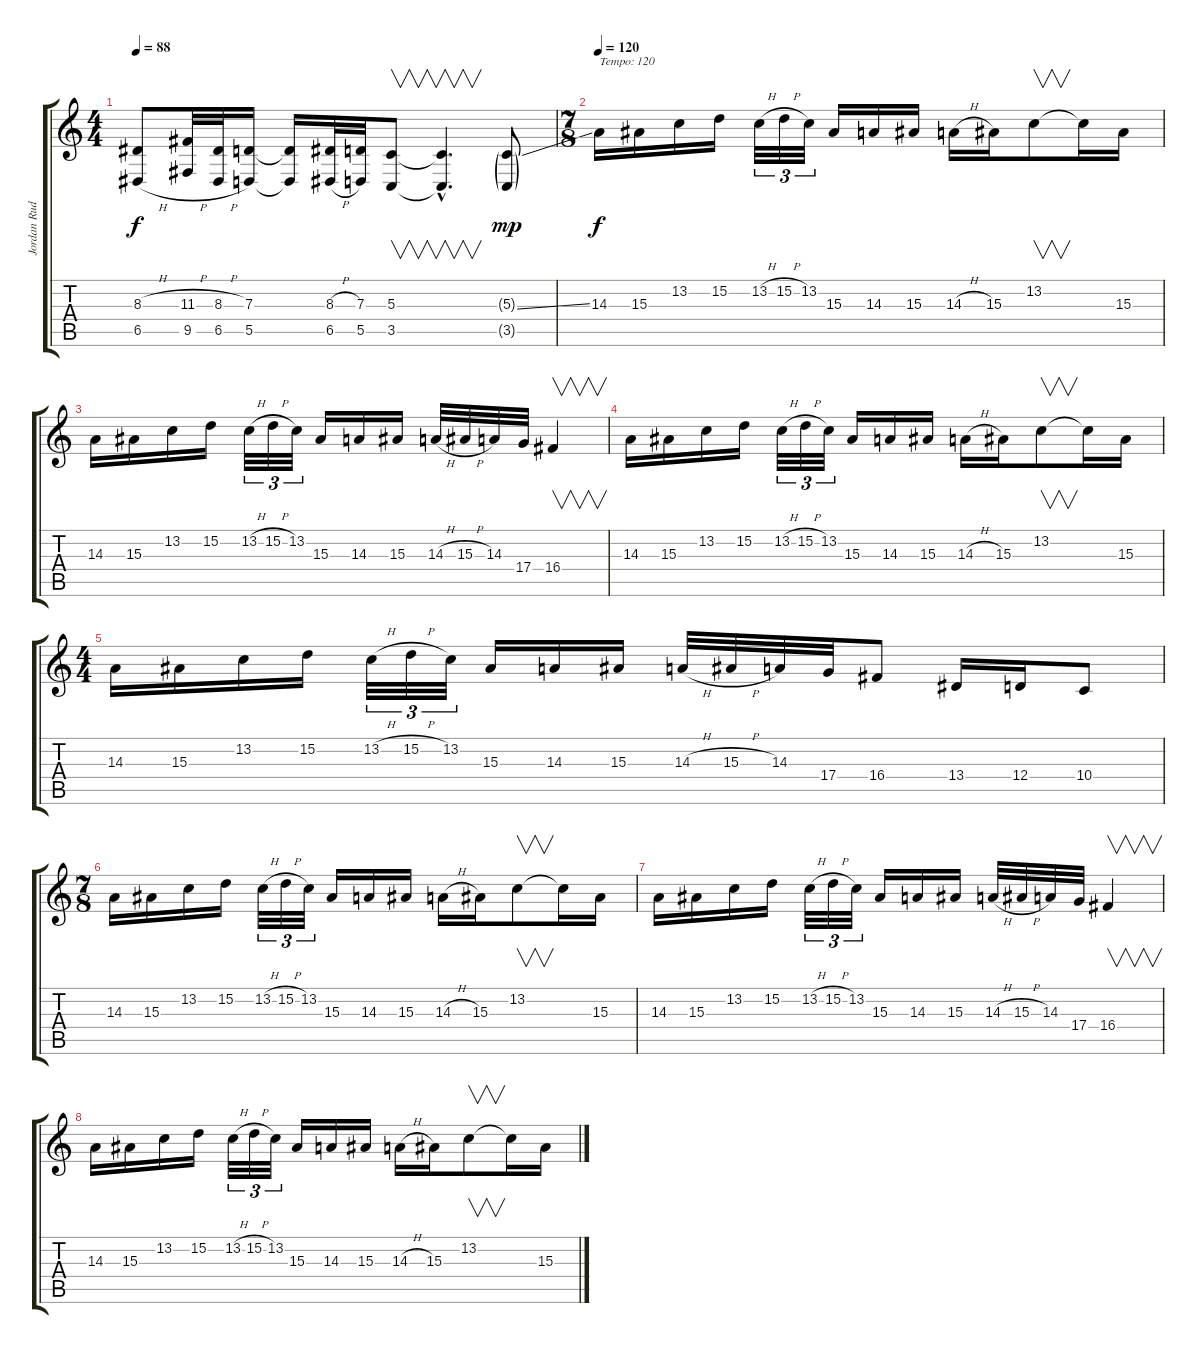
\track ("Jordan Rudess - Keyboard" "Jordan Rud") {instrument sitar}
\staff {score tabs}
\tuning (E4 B3 G3 D3 A2 E2) {hide}
\ts (4 4)
\tempo 88
\clef g2
\ks c
(8.3{h} 6.5{h}).8{dy f} (11.3{h} 9.5{h}).32 (8.3{h} 6.5{h}).32 (7.3 5.5).16 (7.3{t} 5.5{t}).16 (8.3{h} 6.5{h}).32 (7.3 5.5).32 (5.3 3.5).8{v} (5.3{hac t} 3.5{hac t}).4{v d} (5.3{ss g} 3.5{g}).8{dy mp} |
\ts (7 8)
\tempo 120
14.3.16{txt "Tempo: 120" dy f} 15.3.16 13.2.16 15.2.16 13.2{h}.32{tu (3 2)} 15.2{h}.32{tu (3 2)} 13.2.32{tu (3 2)} 15.3.16 14.3.16 15.3.16 14.3{h}.16 15.3.16 13.2.8{v} 13.2{t}.16 15.3.16 |
14.3.16 15.3.16 13.2.16 15.2.16 13.2{h}.32{tu (3 2)} 15.2{h}.32{tu (3 2)} 13.2.32{tu (3 2)} 15.3.16 14.3.16 15.3.16 14.3{h}.32 15.3{h}.32 14.3.32 17.4.32 16.4.4{v} |
14.3.16 15.3.16 13.2.16 15.2.16 13.2{h}.32{tu (3 2)} 15.2{h}.32{tu (3 2)} 13.2.32{tu (3 2)} 15.3.16 14.3.16 15.3.16 14.3{h}.16 15.3.16 13.2.8{v} 13.2{t}.16 15.3.16 |
\ts (4 4)
14.3.16 15.3.16 13.2.16 15.2.16 13.2{h}.32{tu (3 2)} 15.2{h}.32{tu (3 2)} 13.2.32{tu (3 2)} 15.3.16 14.3.16 15.3.16 14.3{h}.32 15.3{h}.32 14.3.32 17.4.32 16.4.8 13.4.16 12.4.16 10.4.8 |
\ts (7 8)
14.3.16 15.3.16 13.2.16 15.2.16 13.2{h}.32{tu (3 2)} 15.2{h}.32{tu (3 2)} 13.2.32{tu (3 2)} 15.3.16 14.3.16 15.3.16 14.3{h}.16 15.3.16 13.2.8{v} 13.2{t}.16 15.3.16 |
14.3.16 15.3.16 13.2.16 15.2.16 13.2{h}.32{tu (3 2)} 15.2{h}.32{tu (3 2)} 13.2.32{tu (3 2)} 15.3.16 14.3.16 15.3.16 14.3{h}.32 15.3{h}.32 14.3.32 17.4.32 16.4.4{v} |
14.3.16 15.3.16 13.2.16 15.2.16 13.2{h}.32{tu (3 2)} 15.2{h}.32{tu (3 2)} 13.2.32{tu (3 2)} 15.3.16 14.3.16 15.3.16 14.3{h}.16 15.3.16 13.2.8{v} 13.2{t}.16 15.3.16
